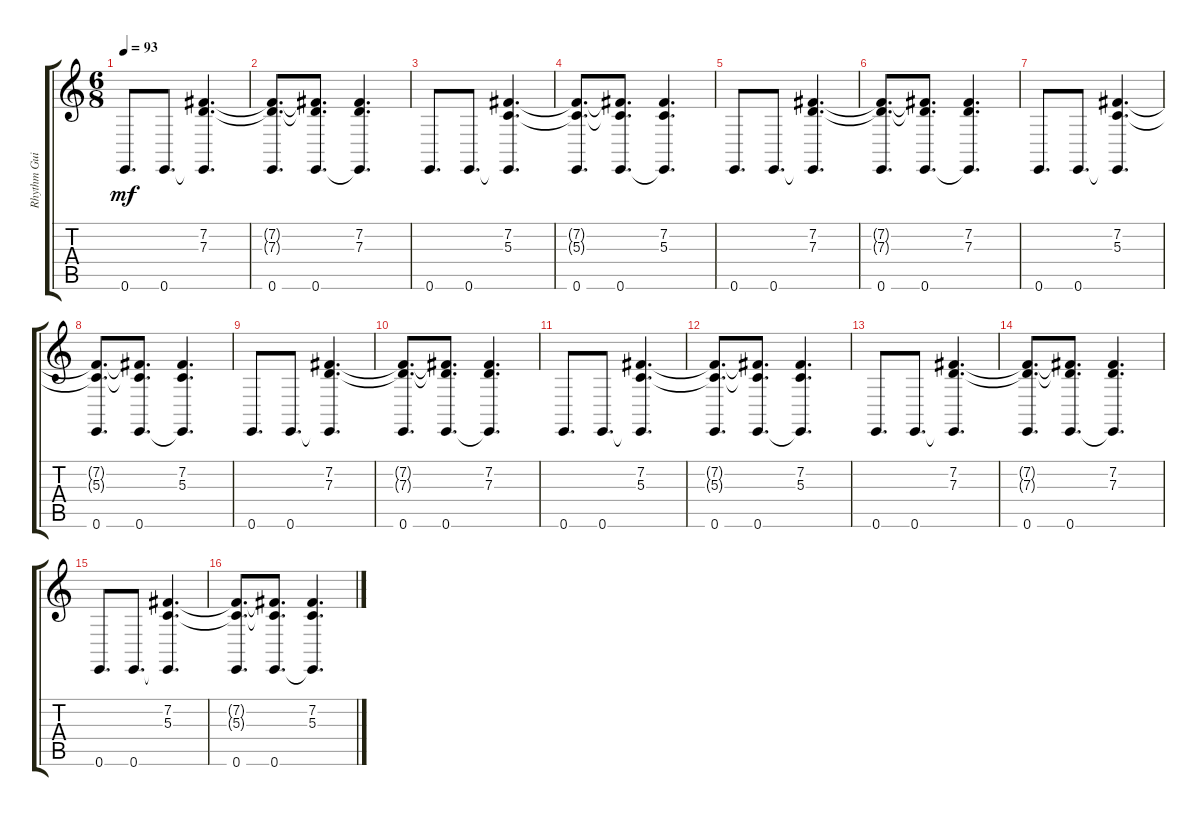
\track ("Rhythm Guitar 1 [Mikael Akerfeldt + Pete" "Rhythm Gui") {instrument voiceoohs}
\staff {score tabs}
\tuning (E4 B3 G3 D3 A2 E2) {hide}
\ts (6 8)
\tempo 93
\clef g2
\ks c
0.6.8{d dy mf} 0.6.8{d} (7.2 7.3 0.6{t}).4{d} |
(7.2{t} 7.3{t} 0.6).8{d} (7.2{t} 7.3{t} 0.6).8{d} (7.2 7.3 0.6{t}).4{d} |
0.6.8{d} 0.6.8{d} (7.2 5.3 0.6{t}).4{d} |
(7.2{t} 5.3{t} 0.6).8{d} (7.2{t} 5.3{t} 0.6).8{d} (7.2 5.3 0.6{t}).4{d} |
0.6.8{d} 0.6.8{d} (7.2 7.3 0.6{t}).4{d} |
(7.2{t} 7.3{t} 0.6).8{d} (7.2{t} 7.3{t} 0.6).8{d} (7.2 7.3 0.6{t}).4{d} |
0.6.8{d} 0.6.8{d} (7.2 5.3 0.6{t}).4{d} |
(7.2{t} 5.3{t} 0.6).8{d} (7.2{t} 5.3{t} 0.6).8{d} (7.2 5.3 0.6{t}).4{d} |
0.6.8{d} 0.6.8{d} (7.2 7.3 0.6{t}).4{d} |
(7.2{t} 7.3{t} 0.6).8{d} (7.2{t} 7.3{t} 0.6).8{d} (7.2 7.3 0.6{t}).4{d} |
0.6.8{d} 0.6.8{d} (7.2 5.3 0.6{t}).4{d} |
(7.2{t} 5.3{t} 0.6).8{d} (7.2{t} 5.3{t} 0.6).8{d} (7.2 5.3 0.6{t}).4{d} |
0.6.8{d} 0.6.8{d} (7.2 7.3 0.6{t}).4{d} |
(7.2{t} 7.3{t} 0.6).8{d} (7.2{t} 7.3{t} 0.6).8{d} (7.2 7.3 0.6{t}).4{d} |
0.6.8{d} 0.6.8{d} (7.2 5.3 0.6{t}).4{d} |
(7.2{t} 5.3{t} 0.6).8{d} (7.2{t} 5.3{t} 0.6).8{d} (7.2 5.3 0.6{t}).4{d}
